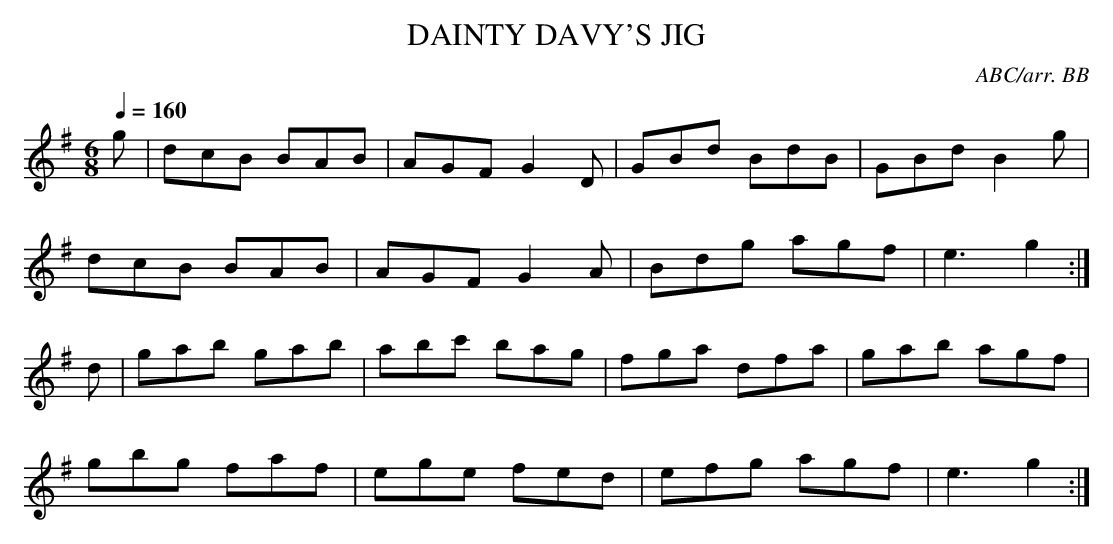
X:1
T:DAINTY DAVY'S JIG
C:ABC/arr. BB
Q:1/4=160
L:1/8
M:6/8
K:G
g|dcB BAB|AGF G2D|GBd BdB|GBd B2g|
dcB BAB|AGF G2A|Bdg agf|e3 g2:|
d|gab gab|abc' bag|fga dfa|gab agf|
gbg faf|ege fed|efg agf|e3 g2:|
